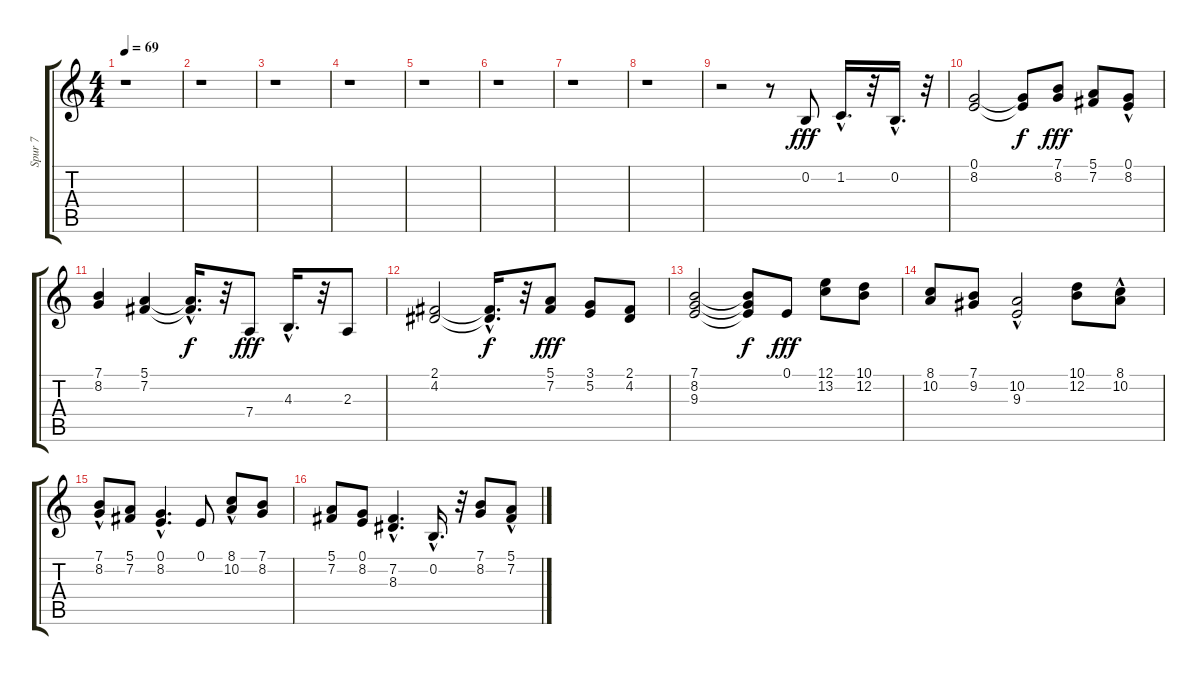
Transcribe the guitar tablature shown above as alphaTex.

\track ("Spur 7" "Spur 7") {instrument choiraahs}
\staff {score tabs}
\tuning (E4 B3 G3 D3 A2 E2) {hide}
\ts (4 4)
\tempo 69
\clef g2
\ks c
r.1{dy fff} |
r.1 |
r.1 |
r.1 |
r.1 |
r.1 |
r.1 |
r.1 |
r.2 r.8 0.2.8 1.2{hac}.16{d} r.32 0.2{hac}.16{d} r.32 |
(0.1 8.2).2 (0.1{t} 8.2{t}).8{dy f} (7.1 8.2).8{dy fff} (5.1 7.2).8 (0.1 8.2{hac}).8 |
(7.1 8.2).4 (5.1 7.2).4 (5.1{hac t} 7.2{hac t}).16{d dy f} r.32 7.4.8{dy fff} 4.3{hac}.16{d} r.32 2.3.8 |
(2.1 4.2).2 (2.1{hac t} 4.2{hac t}).16{d dy f} r.32 (5.1 7.2).8{dy fff} (3.1 5.2).8 (2.1 4.2).8 |
(7.1 8.2 9.3).2 (7.1{t} 8.2{t} 9.3{t}).8{dy f} 0.1.8{dy fff} (12.1 13.2).8 (10.1 12.2).8 |
(8.1 10.2).8 (7.1 9.2).8 (10.2{hac} 9.3).2 (10.1 12.2).8 (8.1 10.2{hac}).8 |
(7.1 8.2{hac}).8 (5.1 7.2).8 (0.1 8.2{hac}).4{d} 0.1.8 (8.1 10.2{hac}).8 (7.1 8.2).8 |
(5.1 7.2).8 (0.1 8.2).8 (7.2{hac} 8.3).4{d} 0.2{hac}.16{d} r.32 (7.1 8.2).8 (5.1 7.2{hac}).8
